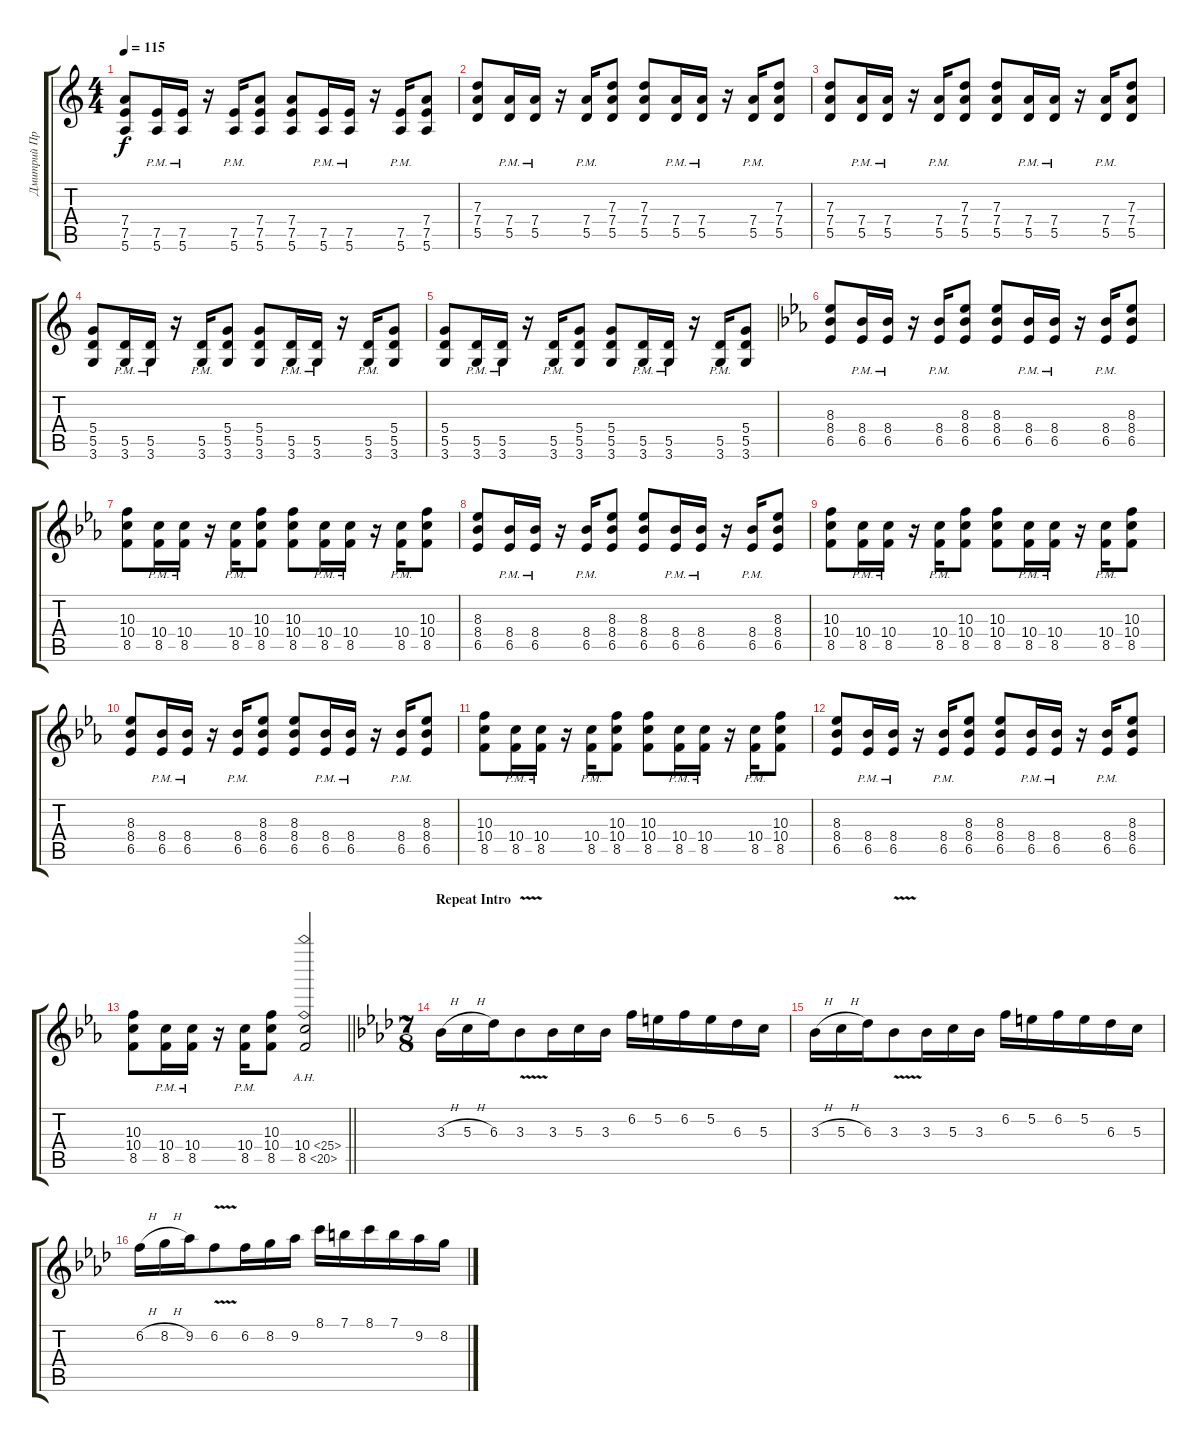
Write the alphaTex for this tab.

\track ("Дмитрий Процко" "Дмитрий Пр") {instrument distortionguitar}
\staff {score tabs}
\tuning (E4 B3 G3 D3 A2 E2) {hide}
\ts (4 4)
\tempo 115
\clef g2
\ks c
(7.4 7.5 5.6).8{dy f} (7.5{pm} 5.6{pm}).16 (7.5{pm} 5.6{pm}).16 r.16 (7.5{pm} 5.6{pm}).16 (7.4 7.5 5.6).8 (7.4 7.5 5.6).8 (7.5{pm} 5.6{pm}).16 (7.5{pm} 5.6{pm}).16 r.16 (7.5{pm} 5.6{pm}).16 (7.4 7.5 5.6).8 |
(7.3 7.4 5.5).8 (7.4{pm} 5.5{pm}).16 (7.4{pm} 5.5{pm}).16 r.16 (7.4{pm} 5.5{pm}).16 (7.3 7.4 5.5).8 (7.3 7.4 5.5).8 (7.4{pm} 5.5{pm}).16 (7.4{pm} 5.5{pm}).16 r.16 (7.4{pm} 5.5{pm}).16 (7.3 7.4 5.5).8 |
(7.3 7.4 5.5).8 (7.4{pm} 5.5{pm}).16 (7.4{pm} 5.5{pm}).16 r.16 (7.4{pm} 5.5{pm}).16 (7.3 7.4 5.5).8 (7.3 7.4 5.5).8 (7.4{pm} 5.5{pm}).16 (7.4{pm} 5.5{pm}).16 r.16 (7.4{pm} 5.5{pm}).16 (7.3 7.4 5.5).8 |
(5.4 5.5 3.6).8 (5.5{pm} 3.6{pm}).16 (5.5{pm} 3.6{pm}).16 r.16 (5.5{pm} 3.6{pm}).16 (5.4 5.5 3.6).8 (5.4 5.5 3.6).8 (5.5{pm} 3.6{pm}).16 (5.5{pm} 3.6{pm}).16 r.16 (5.5{pm} 3.6{pm}).16 (5.4 5.5 3.6).8 |
(5.4 5.5 3.6).8 (5.5{pm} 3.6{pm}).16 (5.5{pm} 3.6{pm}).16 r.16 (5.5{pm} 3.6{pm}).16 (5.4 5.5 3.6).8 (5.4 5.5 3.6).8 (5.5{pm} 3.6{pm}).16 (5.5{pm} 3.6{pm}).16 r.16 (5.5{pm} 3.6{pm}).16 (5.4 5.5 3.6).8 |
\ks eb
(8.3 8.4 6.5).8 (8.4{pm} 6.5{pm}).16 (8.4{pm} 6.5{pm}).16 r.16 (8.4{pm} 6.5{pm}).16 (8.3 8.4 6.5).8 (8.3 8.4 6.5).8 (8.4{pm} 6.5{pm}).16 (8.4{pm} 6.5{pm}).16 r.16 (8.4{pm} 6.5{pm}).16 (8.3 8.4 6.5).8 |
(10.3 10.4 8.5).8 (10.4{pm} 8.5{pm}).16 (10.4{pm} 8.5{pm}).16 r.16 (10.4{pm} 8.5{pm}).16 (10.3 10.4 8.5).8 (10.3 10.4 8.5).8 (10.4{pm} 8.5{pm}).16 (10.4{pm} 8.5{pm}).16 r.16 (10.4{pm} 8.5{pm}).16 (10.3 10.4 8.5).8 |
(8.3 8.4 6.5).8 (8.4{pm} 6.5{pm}).16 (8.4{pm} 6.5{pm}).16 r.16 (8.4{pm} 6.5{pm}).16 (8.3 8.4 6.5).8 (8.3 8.4 6.5).8 (8.4{pm} 6.5{pm}).16 (8.4{pm} 6.5{pm}).16 r.16 (8.4{pm} 6.5{pm}).16 (8.3 8.4 6.5).8 |
(10.3 10.4 8.5).8 (10.4{pm} 8.5{pm}).16 (10.4{pm} 8.5{pm}).16 r.16 (10.4{pm} 8.5{pm}).16 (10.3 10.4 8.5).8 (10.3 10.4 8.5).8 (10.4{pm} 8.5{pm}).16 (10.4{pm} 8.5{pm}).16 r.16 (10.4{pm} 8.5{pm}).16 (10.3 10.4 8.5).8 |
(8.3 8.4 6.5).8 (8.4{pm} 6.5{pm}).16 (8.4{pm} 6.5{pm}).16 r.16 (8.4{pm} 6.5{pm}).16 (8.3 8.4 6.5).8 (8.3 8.4 6.5).8 (8.4{pm} 6.5{pm}).16 (8.4{pm} 6.5{pm}).16 r.16 (8.4{pm} 6.5{pm}).16 (8.3 8.4 6.5).8 |
(10.3 10.4 8.5).8 (10.4{pm} 8.5{pm}).16 (10.4{pm} 8.5{pm}).16 r.16 (10.4{pm} 8.5{pm}).16 (10.3 10.4 8.5).8 (10.3 10.4 8.5).8 (10.4{pm} 8.5{pm}).16 (10.4{pm} 8.5{pm}).16 r.16 (10.4{pm} 8.5{pm}).16 (10.3 10.4 8.5).8 |
(8.3 8.4 6.5).8 (8.4{pm} 6.5{pm}).16 (8.4{pm} 6.5{pm}).16 r.16 (8.4{pm} 6.5{pm}).16 (8.3 8.4 6.5).8 (8.3 8.4 6.5).8 (8.4{pm} 6.5{pm}).16 (8.4{pm} 6.5{pm}).16 r.16 (8.4{pm} 6.5{pm}).16 (8.3 8.4 6.5).8 |
\barLineRight lightlight
(10.3 10.4 8.5).8 (10.4{pm} 8.5{pm}).16 (10.4{pm} 8.5{pm}).16 r.16 (10.4{pm} 8.5{pm}).16 (10.3 10.4 8.5).8 (10.4{ah 15} 8.5{ah 12}).2 |
\ts (7 8)
\section ("" "Repeat Intro")
\ks ab
3.3{h}.16 5.3{h}.16 6.3.16 3.3{v}.8 3.3.16 5.3.16 3.3.16 6.2.16 5.2.16 6.2.16 5.2.16 6.3.16 5.3.16 |
3.3{h}.16 5.3{h}.16 6.3.16 3.3{v}.8 3.3.16 5.3.16 3.3.16 6.2.16 5.2.16 6.2.16 5.2.16 6.3.16 5.3.16 |
6.2{h}.16 8.2{h}.16 9.2.16 6.2{v}.8 6.2.16 8.2.16 9.2.16 8.1.16 7.1.16 8.1.16 7.1.16 9.2.16 8.2.16
